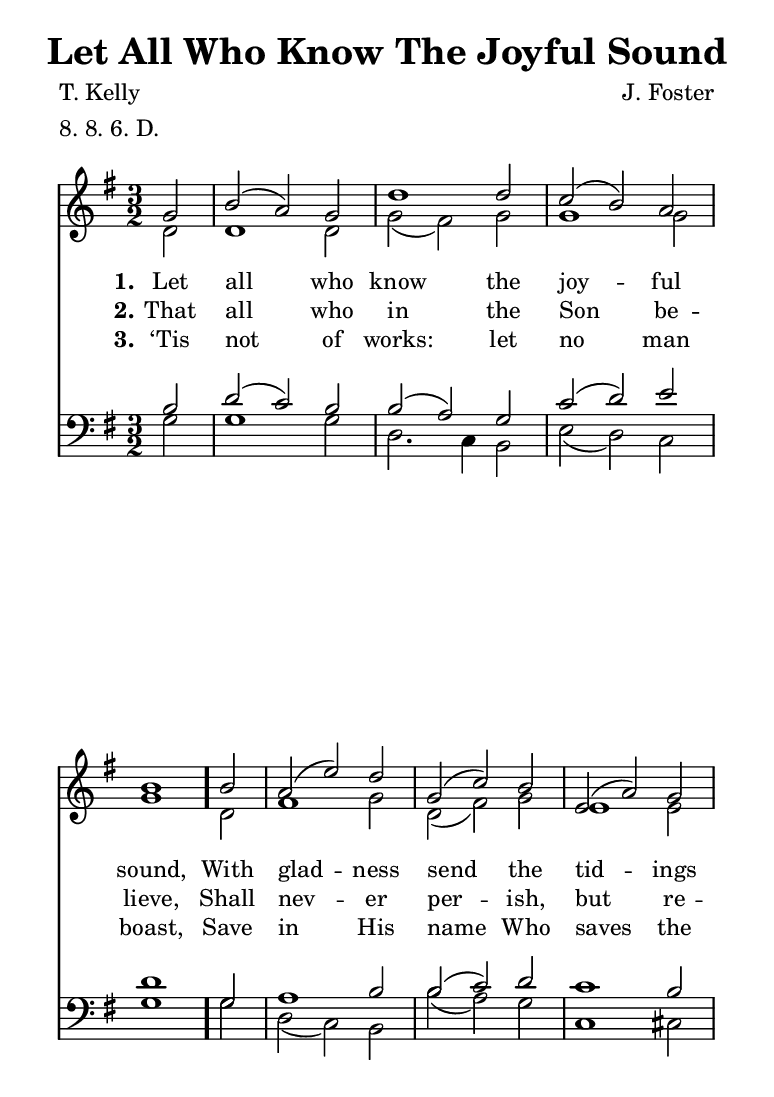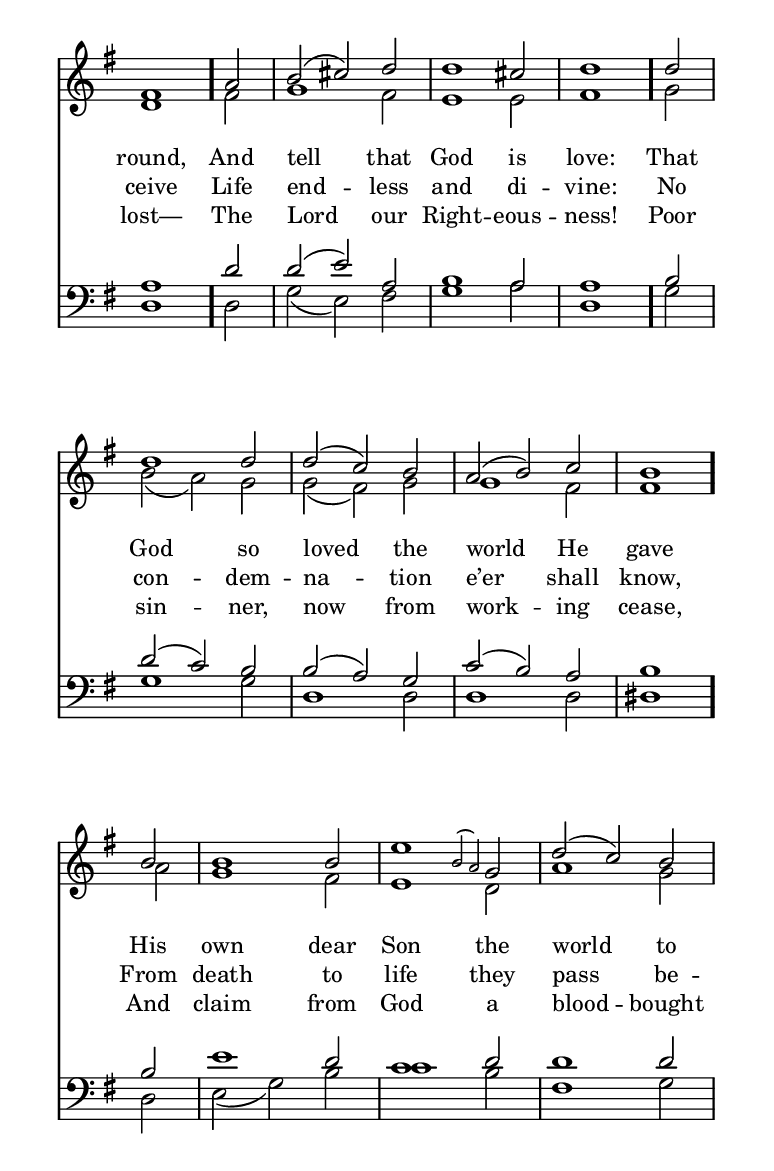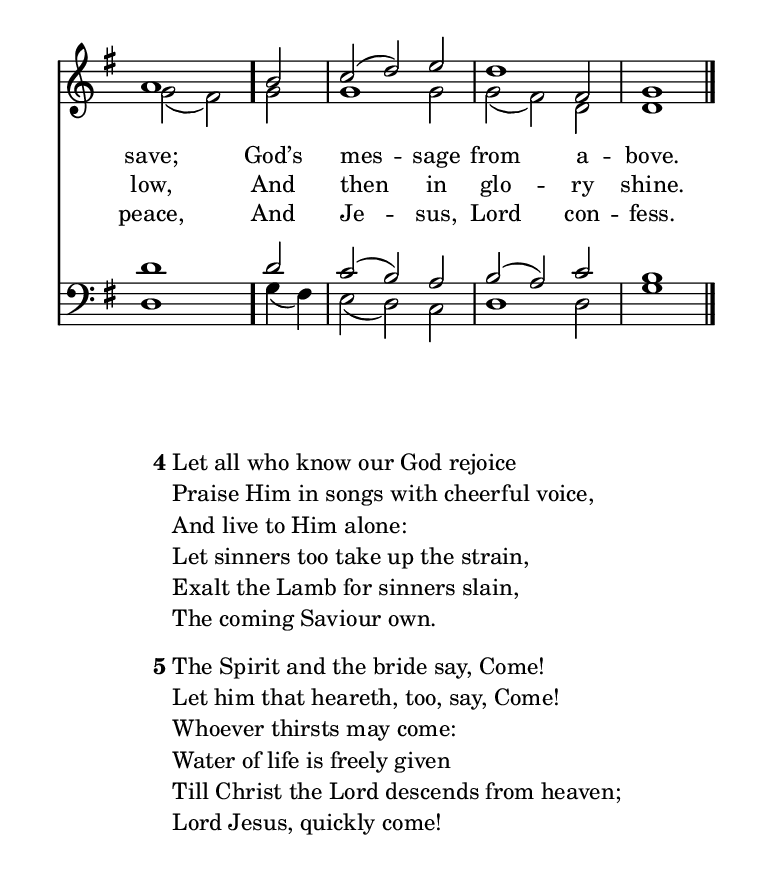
\include "common/global.ily"
\paper {
  \include "common/paper.ily"
  systems-per-page = ##f
  system-count = #(cond (is-eogsized 3) (#t #f))
}

\header{
  hymnnumber = "100"
  title = "Let All Who Know The Joyful Sound"
  tunename = "Pembroke"
  meter = "8. 8. 6. D."
  poet = "T. Kelly"
  composer = "J. Foster"
  %copyright = ""
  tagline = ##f
}

% for fermata in MIDI
ta = { \tempo 2=100 }
tb = { \tempo 2=50 }

global = {
  \include "common/overrides.ily"
  \override Staff.TimeSignature.style = #'numbered
  \time 3/2
  \override Score.MetronomeMark.transparent = ##t % hide all fermata changes too
  \ta
  \key g \major
  \partial 2
  \autoBeamOff
}

notesSoprano = {
\global
\relative c'' {

  g2 | b( a) g | d'1 d2 | c( b) a | b1
  b2 | a( e') d | g,( c) b | e,( a) g | fis1
  a2 | b( cis) d | d1 cis2 | d1
  d2 | d1 d2 | d( c) b | a( b) c | b1
  b2 | b1 b2 | e1 \grace { b2( a2) } g2 | d'( c) b | a1
  b2 | c( d) e | d1 fis,2 | g1

  \bar "|."

}
}

notesAlto = {
\global
\relative e' {

  d2 | d1 d2 | g( fis) g | g1 g2 | g1
  d2 | fis1 g2 | d( fis) g | e1 e2 | d1
  fis2 | g1 fis2 | e1 e2 | fis1
  g2 | b( a) g | g( fis) g | g1 fis2 | fis1
  a2 | g1 fis2 | e1 d2 | a'1 g2 | g( fis)
  g2 | g1 g2 | g( fis) d | d1

}
}

notesTenor = {
\global
\relative a {

  b2 | d( c) b | b( a) g | c( d) e | d1
  g,2 | a1 b2 | b(c) d | c1 b2 | a1
  d2 | d( e) a, | b1 a2 | a1
  b2 | d( c) b | b( a) g | c( b) a | b1
  b2 | e1 d2 | c1 d2 | d1 d2 | d1
  d2 | c( b) a | b( a) c | b1

}
}

notesBass = {
\global
\relative f {

  g2 | g1 g2 | d2. c4 b2 | e( d) c | g'1
  g2 | d( c) b | b'( a) g | c,1 cis2 | d1
  d2 | g( e) fis | g1 a2 | d,1
  g2 | g1 g2 | d1 d2 | d1 d2 | dis1
  dis2 | e( g) b | c1 b2 | fis1 g2 | d1
  g4( fis4) | e2( d) c | d1 d2 | g1

}
}

wordsA = \lyricmode {
\set stanza = "1."

Let all who know the joy -- ful sound, \bar "."
With glad -- ness send the tid -- ings round, \bar "."
And tell that God is love: \bar "."
That God so loved the world He gave \bar "."
His own dear Son the world to save; \bar "."
God’s mes -- sage from a -- bove. \bar "."

}

wordsB = \lyricmode {
\set stanza = "2."

That all who in the Son be -- lieve,
Shall nev -- er per -- ish, but re -- ceive
Life end -- less and di -- vine:
No con -- dem -- na -- tion e’er shall know,
From death to life they pass be -- low,
And then in glo -- ry shine.

}

wordsC = \lyricmode {
\set stanza = "3."

‘Tis not of works: let no man boast,
Save in His name Who saves the lost—
The Lord our Right -- eous -- ness!
Poor sin -- ner, now from work -- ing cease,
And claim from God a blood -- bought peace,
And Je -- sus, Lord con -- fess.

}

wordsD = \markuplist {

\line { Let all who know our God rejoice }
\line { Praise Him in songs with cheerful voice, }
\line { And live to Him alone: }
\line { Let sinners too take up the strain, }
\line { Exalt the Lamb for sinners slain, }
\line { The coming Saviour own. }

}

wordsE = \markuplist {

\line { The Spirit and the bride say, Come! }
\line { Let him that heareth, too, say, Come! }
\line { Whoever thirsts may come: }
\line { Water of life is freely given }
\line { Till Christ the Lord descends from heaven; }
\line { Lord Jesus, quickly come! }

}

\score {
  \context ChoirStaff <<
    \context Staff = upper <<
      \set ChoirStaff.systemStartDelimiter = #'SystemStartBar
      \context Voice  = sopranos { \voiceOne << \notesSoprano >> }
      \context Voice  = altos { \voiceTwo << \notesAlto >> }
      \context Lyrics = one   \lyricsto sopranos \wordsA
      \context Lyrics = two   \lyricsto sopranos \wordsB
      \context Lyrics = three \lyricsto sopranos \wordsC
    >>
    \context Staff = men <<
      \clef bass
      \context Voice  = tenors { \voiceOne << \notesTenor >> }
      \context Voice  = basses { \voiceTwo << \notesBass >> }
    >>
  >>
  \layout {
    \include "common/layout.ily"
  }
  \midi{
    \include "common/midi.ily"
  }
}

\noPageBreak

\markup { \fill-line { \column {
  \line{ \bold 4 \column { \wordsD } } \combine \null \vspace #0.4
  \line{ \bold 5 \column { \wordsE } } \combine \null \vspace #0.4
} } }

\pageBreak

\version "2.19.49"  % necessary for upgrading to future LilyPond versions.

% vi:set et ts=2 sw=2 ai nocindent syntax=lilypond:
